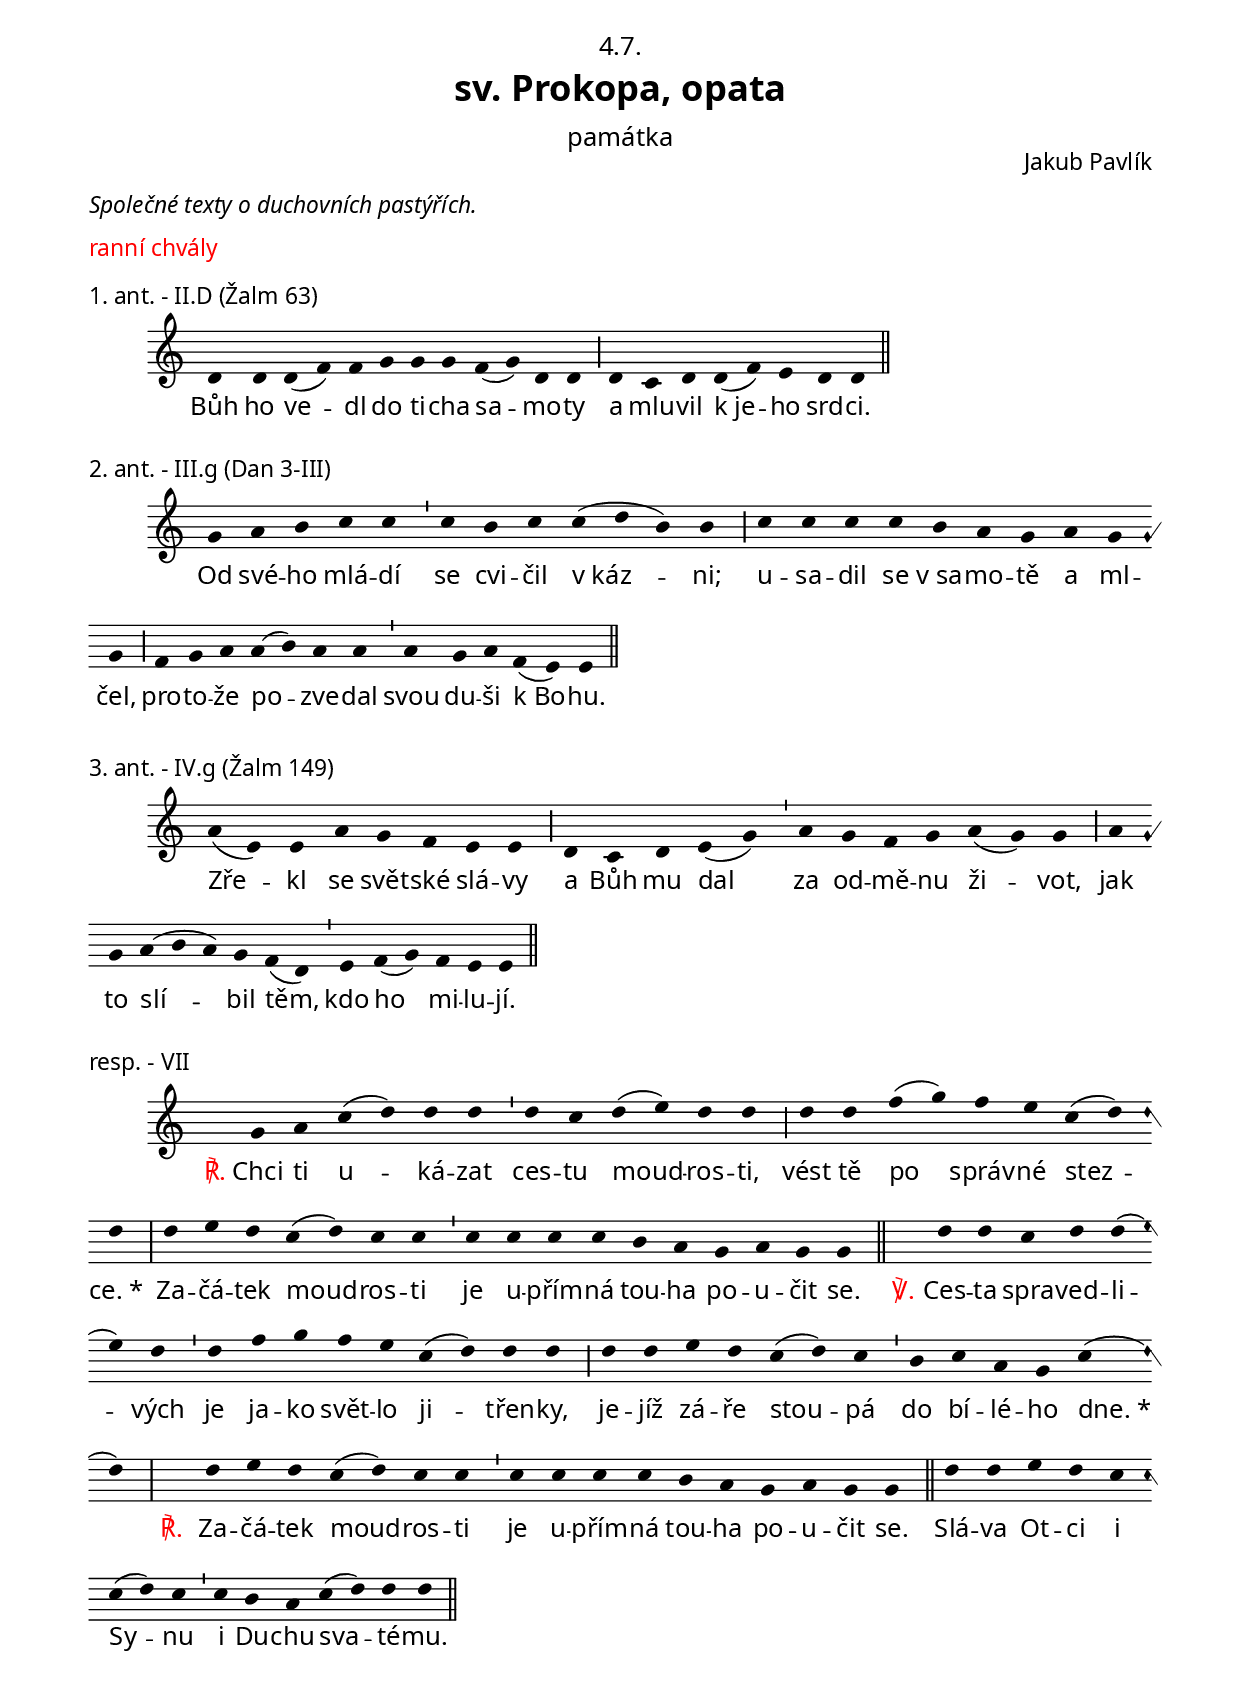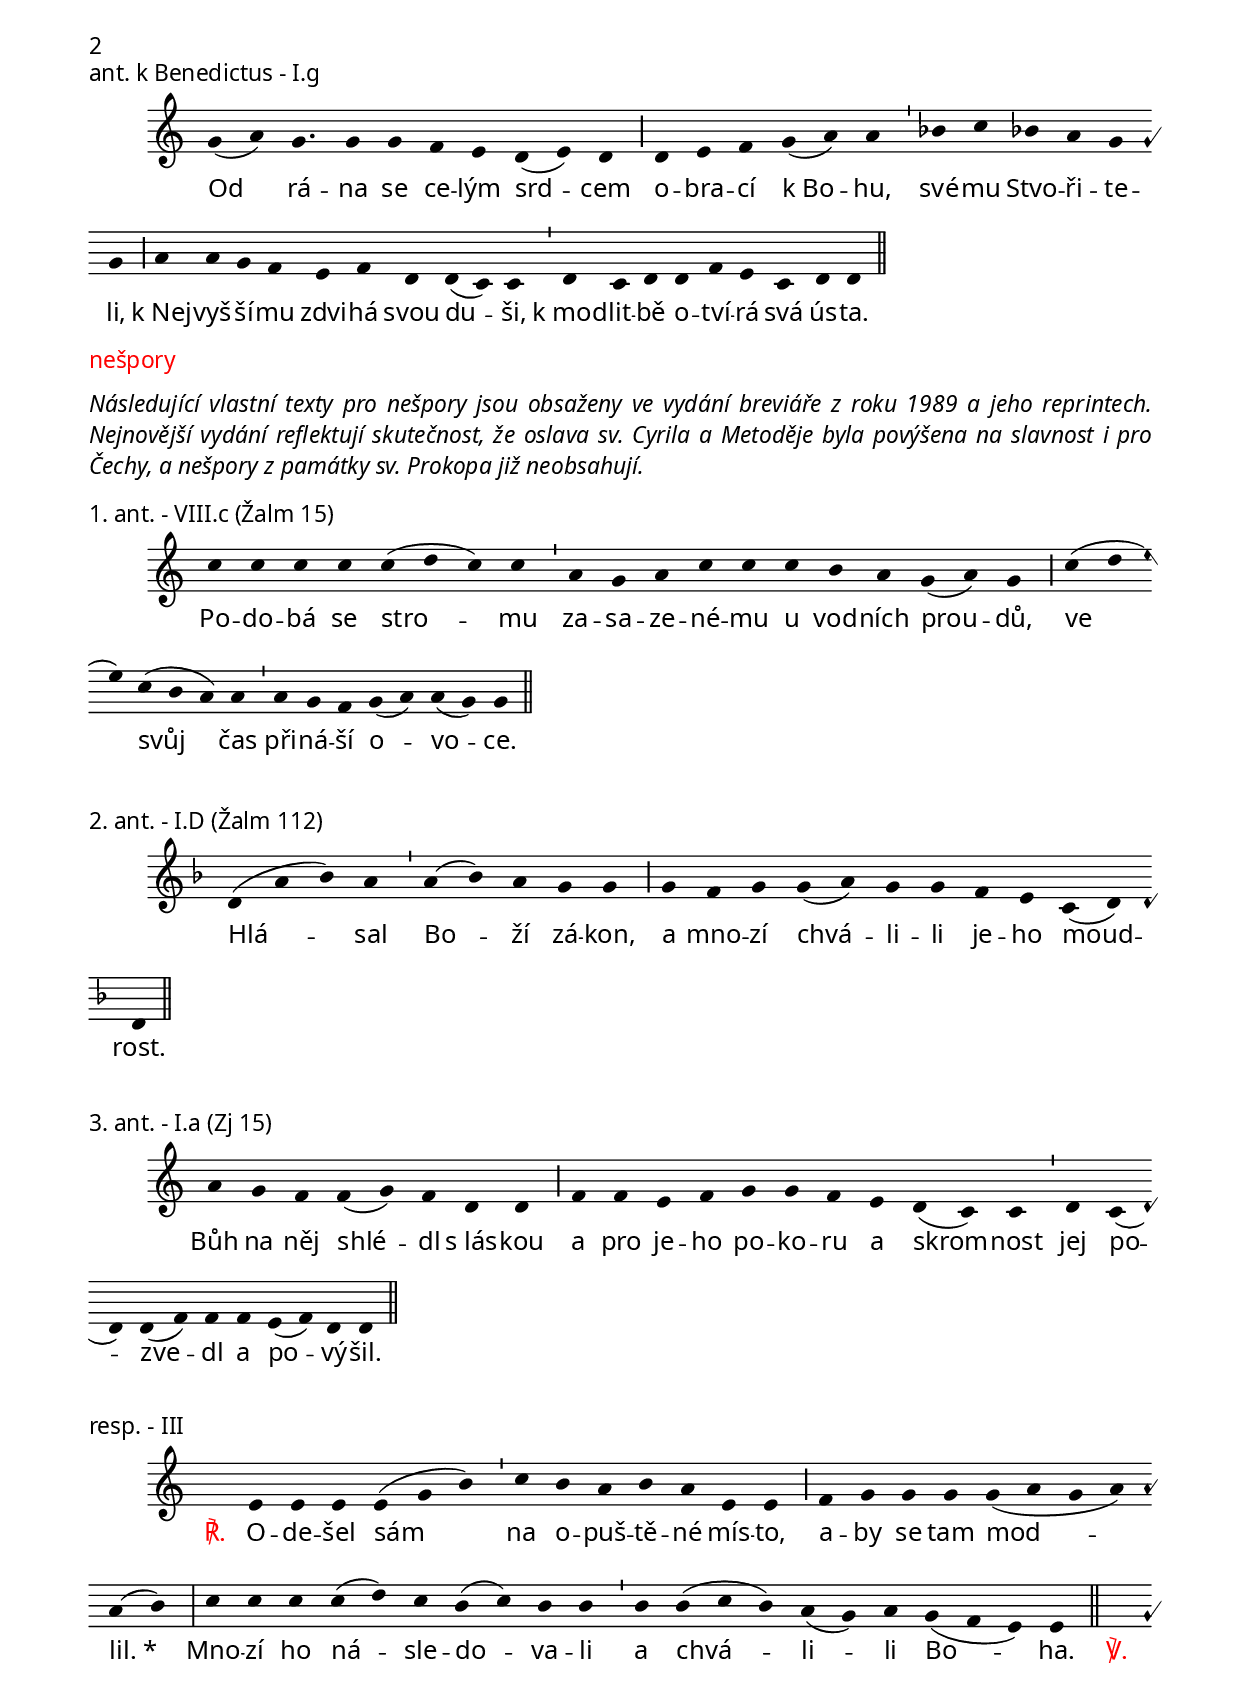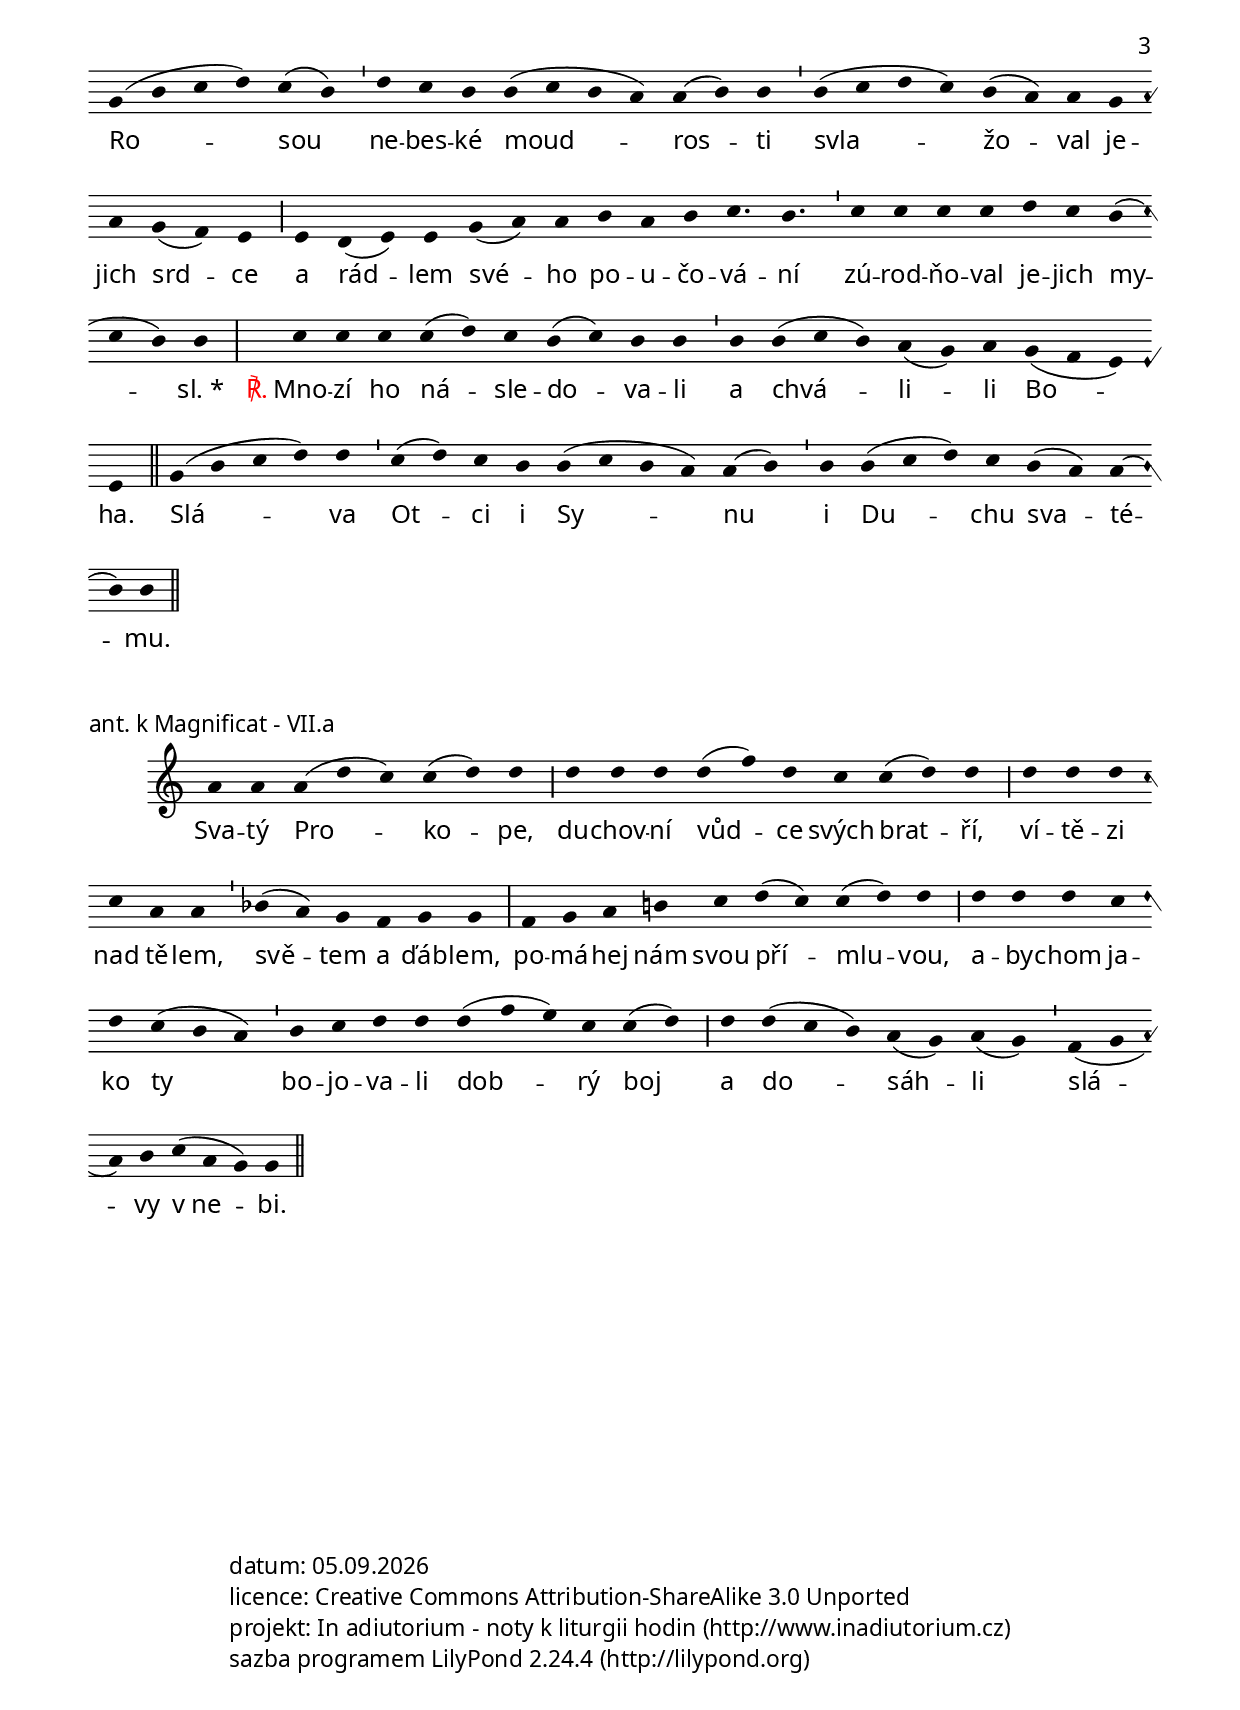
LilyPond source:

\version "2.15.37"

\include "../spolecne.ly"
\include "../dilyresponsorii.ly"

\header {
  title = \markup\titleSvatek
            "sv. Prokopa, opata"
            památka
            4.7.
  composer = "Jakub Pavlík"
}

\markup\communia #'(#:pastyr)

\markup {\nadpisHodinka {"ranní chvály"}}

\score {
  \relative c' {
    \choralniRezim
    d4 d d( f) f g g g f( g) d d \barMaior
    d c d d( f) e d d \barFinalis
  }
  \addlyrics {
    Bůh ho ve -- dl do ti -- cha sa -- mo -- ty
    a mlu -- vil k_je -- ho srd -- ci.
  }
  \header {
    quid = "1. ant."
    modus = "II"
    differentia = "D"
    psalmus = "Žalm 63"
    id = "rch-a1"
    piece = \markup {\sestavTitulek}
  }
}

\score {
  \relative c'' {
    \choralniRezim
    g4 a b c c \barMin
    c b c c( d b) b \barMaior
    c c c c b a g a g g \barMaior
    f g a a( b) a a \barMin
    a g a f( e) e \barFinalis
  }
  \addlyrics {
    Od své -- ho mlá -- dí
    se cvi -- čil v_káz -- ni;
    u -- sa -- dil se v_sa -- mo -- tě a ml -- čel,
    pro -- to -- že po -- zve -- dal
    svou du -- ši k_Bo -- hu.
  }
  \header {
    quid = "2. ant."
    modus = "III"
    differentia = "g"
    psalmus = "Dan 3-III"
    id = "rch-a2"
    piece = \markup {\sestavTitulek}
  }
}

\score {
  \relative c'' {
    \choralniRezim
    a4( e) e a g f e e \barMaior
    d c d e( g) \barMin a g f g a( g) g \barMaior
    a g a( b a) g f( d) \barMin e f( g) f e e \barFinalis
  }
  \addlyrics {
    Zře -- kl se svět -- ské slá -- vy
    a Bůh mu dal za od -- mě -- nu ži -- vot,
    jak to slí -- bil těm, kdo ho mi -- lu -- jí.
  }
  \header {
    quid = "3. ant."
    modus = "IV"
    differentia = "g"
    psalmus = "Žalm 149"
    id = "rch-a3"
    piece = \markup {\sestavTitulek}
  }
}

\score {
  \relative c'' {
    \choralniRezim

    % R
    \neviditelna g
    g4 a c( d) d d \barMin d c d( e) d d \barMaior
    d d f( g) f e c( d) d \barMax
    d e d c( d) c c \barMin c c c c b a g a g g \barFinalis
    % V
    \neviditelna c
    d4 d c d d( e) d \barMin d f g f e c( d) d d \barMaior
    d d e d c( d) c \barMin b c a g c( d) \barMax
    % R
    \neviditelna e
    d e d c( d) c c \barMin c c c c b a g a g g \barFinalis
    % Slava
    d'4 d e d c c( d) c \barMin
    c b a c( d) d d \barFinalis
  }
  \addlyrics {
    \Response Chci ti u -- ká -- zat ces -- tu moud -- ros -- ti,
    vést tě po správ -- né stez -- ce._*
    Za -- čá -- tek moud -- ros -- ti je u -- přím -- ná tou -- ha po -- u -- čit se.
    \Verse Ces -- ta spra -- ved -- li -- vých je ja -- ko svět -- lo ji -- třen -- ky,
    je -- jíž zá -- ře stou -- pá do bí -- lé -- ho dne._*
    \Response Za -- čá -- tek moud -- ros -- ti je u -- přím -- ná tou -- ha po -- u -- čit se.
    \textRespDoxologie
  }
  \header {
    quid = "resp."
    modus = "VII"
    id = "rch-r"
    piece = \markup {\sestavTitulekResp}
  }
}

\score {
  \relative c'' {
    \choralniRezim
    g4( a) g4. g4 g f e d( e) d \barMaior
    d e f g( a) a \barMin bes c bes a g g \barMaior
    a a g f e f d d( c) c \barMin
    d c d d f e c d d \barFinalis
  }
  \addlyrics {
    Od rá -- na se ce -- lým srd -- cem
    o -- bra -- cí k_Bo -- hu, své -- mu Stvo -- ři -- te -- li,
    k_Nej -- vyš -- ší -- mu zdvi -- há svou du -- ši,
    k_mod -- lit -- bě o -- tví -- rá svá ús -- ta.
  }
  \header {
    quid = "ant. k Benedictus"
    modus = "I"
    differentia = "g"
    psalmus = ""
    id = "rch-aben"
    piece = \markup {\sestavTitulekBezZalmu}
  }
}

\markup {\nadpisHodinka {"nešpory"}}

\markup\justify\italic{
  Následující vlastní texty pro nešpory jsou obsaženy ve vydání breviáře
  z roku 1989 a jeho reprintech.
  Nejnovější vydání reflektují skutečnost, že oslava sv. Cyrila a Metoděje
  byla povýšena na slavnost i pro Čechy, a nešpory z památky sv. Prokopa již
  neobsahují.
}

\score {
  \relative c'' {
    \choralniRezim
    c4 c c c c( d c) c \barMin
    a g a c c c b a g( a) g \barMaior
    c( d e) c( b a) a \barMin
    a g f g( a) a( g) g \barFinalis
  }
  \addlyrics {
    Po -- do -- bá se stro -- mu
    za -- sa -- ze -- né -- mu u vod -- ních prou -- dů,
    ve svůj čas při -- ná -- ší o -- vo -- ce.
  }
  \header {
    quid = "1. ant."
    modus = "VIII"
    differentia = "c"
    psalmus = "Žalm 15"
    id = "ne-a1"
    piece = \markup {\sestavTitulek}
  }
}

\score {
  \relative c' {
    \choralniRezim
    \key f \major
    d4( a' bes) a \barMin a( bes) a g g \barMaior
    g f g g( a) g g f e c( d) d \barFinalis
  }
  \addlyrics {
    Hlá -- sal Bo -- ží zá -- kon,
    a mno -- zí chvá -- li -- li je -- ho moud -- rost.
  }
  \header {
    quid = "2. ant."
    modus = "I"
    differentia = "D"
    psalmus = "Žalm 112"
    id = "ne-a2"
    piece = \markup {\sestavTitulek}
  }
}

\score {
  \relative c'' {
    \choralniRezim
    a4 g f f( g) f d d \barMaior
    f f e f g g f e d( c) c \barMin
    d c( d) d( f) f f e( f) d d \barFinalis
  }
  \addlyrics {
    Bůh na něj shlé -- dl s_lás -- kou
    a pro je -- ho po -- ko -- ru a skrom -- nost
    jej po -- zve -- dl a po -- vý -- šil.
  }
  \header {
    quid = "3. ant."
    modus = "I"
    differentia = "a"
    psalmus = "Zj 15"
    id = "ne-a3"
    piece = \markup {\sestavTitulek}
  }
}

\score {
  \relative c' {
    \choralniRezim

    % R
    \neviditelna e
    e4 e e e( g b) \barMin c b a b a e e \barMaior
    f g g g g( a g a) a( b) \barMax
    c c c c( d) c b( c) b b \barMin b b( c b) a( g) a g( f e) e \barFinalis
    % V
    \neviditelna g
    g( b c d) c( b) \barMin d c b b( c b a) a( b) b \barMin
    b( c d c) b( a) a g a g( f) e \barMaior
    e d( e) e g( a) a b a b c4. b \barMin
    c4 c c c d c b( c b) b \barMax
    % R
    \neviditelna b
    c c c c( d) c b( c) b b \barMin b b( c b) a( g) a g( f e) e \barFinalis
    % Slava
    g4( b c d) d \barMin c( d) c b b( c b a) a( b) \barMin b b( c d) c b( a) a( b) b \barFinalis
  }
  \addlyrics {
    \Response O -- de -- šel sám na o -- puš -- tě -- né mís -- to,
    a -- by se tam mod -- lil._*
    Mno -- zí ho ná -- sle -- do -- va -- li a chvá -- li -- li Bo -- ha.
    \Verse Ro -- sou ne -- bes -- ké moud -- ros -- ti
    svla -- žo -- val je -- jich srd -- ce
    a rád -- lem své -- ho po -- u -- čo -- vá -- ní
    zú -- rod -- ňo -- val je -- jich my -- sl._*
    \Response Mno -- zí ho ná -- sle -- do -- va -- li a chvá -- li -- li Bo -- ha.
    \textRespDoxologie
  }
  \header {
    quid = "resp."
    modus = "III"
    id = "ne-r"
    piece = \markup {\sestavTitulekResp}
  }
}

\score {
  \relative c'' {
    \choralniRezim
    a4 a a( d c) c( d) d \barMaior
    d d d d( f) d c c( d) d \barMaior
    d d d c a a \barMin bes( a) g f g g \barMax
    f g a b! c d( c) c( d) d \barMaior
    d d d c d c( b a) \barMin
    b c d d d( f e) c c( d) \barMaior
    d d( c b) a( g) a( g) \barMin f( g a) b c( a g) g \barFinalis
  }
  \addlyrics {
    Sva -- tý Pro -- ko -- pe,
    du -- chov -- ní vůd -- ce svých brat -- ří,
    ví -- tě -- zi nad tě -- lem, svě -- tem a ďáb -- lem,
    po -- má -- hej nám svou pří -- mlu -- vou,
    a -- by -- chom ja -- ko ty
    bo -- jo -- va -- li dob -- rý boj
    a do -- sáh -- li slá -- vy v_ne -- bi.
  }
  \header {
    quid = "ant. k Magnificat"
    modus = "VII"
    differentia = "a"
    psalmus = ""
    placet = "zejm. ta stupnice na _pomáhej nám svou přímluvou_ je nelibá"
    id = "ne-amag"
    piece = \markup {\sestavTitulekBezZalmu}
  }
}